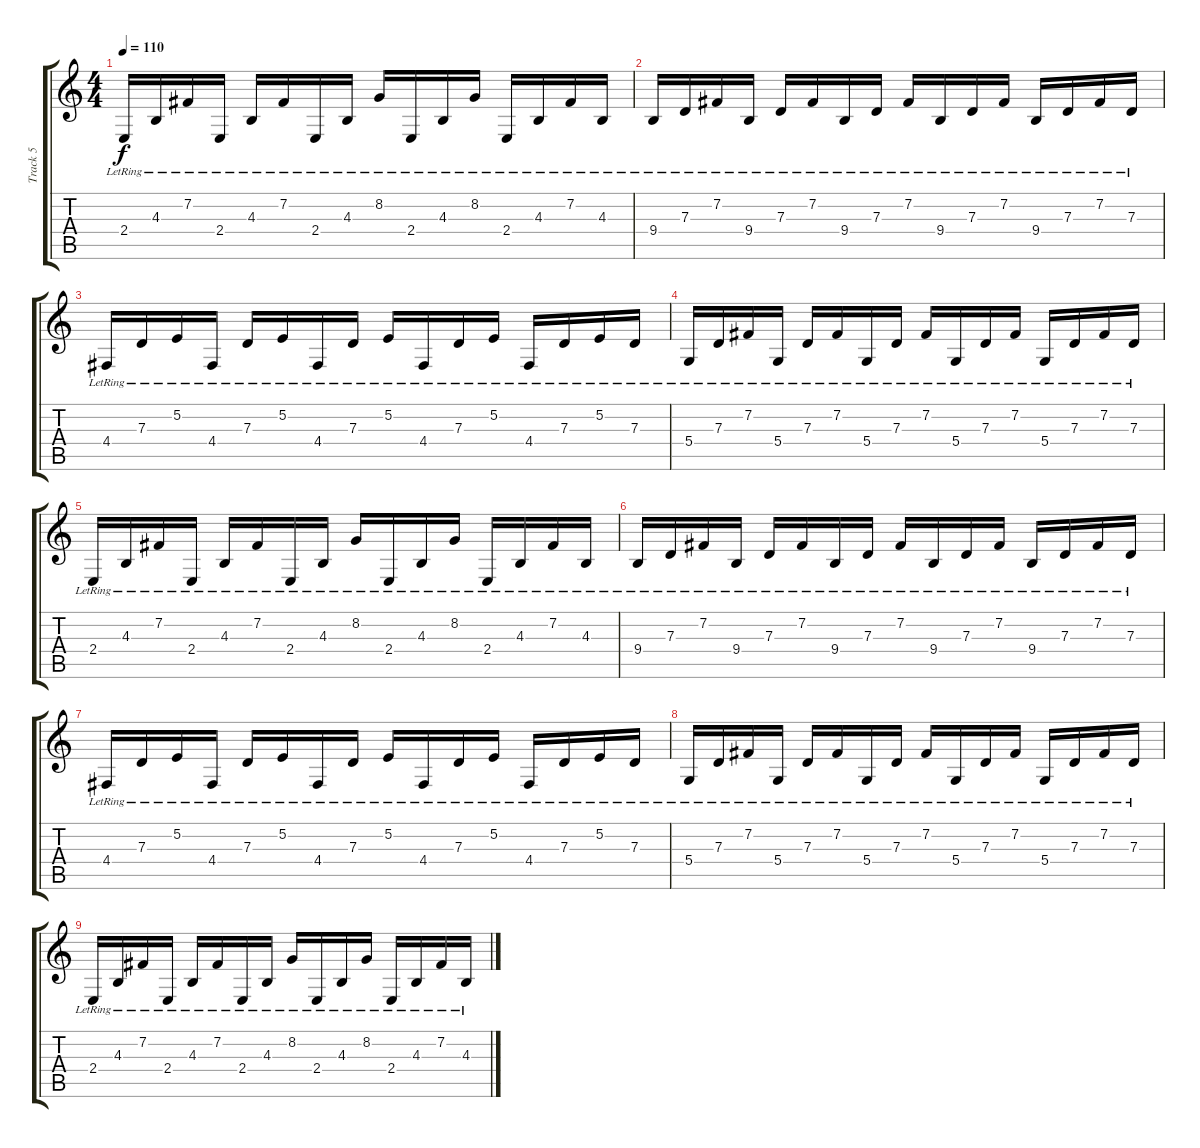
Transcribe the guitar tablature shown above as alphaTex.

\track ("Track 5" "Track 5") {instrument acousticgrandpiano}
\staff {score tabs}
\tuning (E4 B3 G3 D3 A2 E2) {hide}
\ts (4 4)
\tempo 110
\clef g2
\ks c
2.4{lr}.16{dy f} 4.3{lr}.16 7.2{lr}.16 2.4{lr}.16 4.3{lr}.16 7.2{lr}.16 2.4{lr}.16 4.3{lr}.16 8.2{lr}.16 2.4{lr}.16 4.3{lr}.16 8.2{lr}.16 2.4{lr}.16 4.3{lr}.16 7.2{lr}.16 4.3{lr}.16 |
9.4{lr}.16 7.3{lr}.16 7.2{lr}.16 9.4{lr}.16 7.3{lr}.16 7.2{lr}.16 9.4{lr}.16 7.3{lr}.16 7.2{lr}.16 9.4{lr}.16 7.3{lr}.16 7.2{lr}.16 9.4{lr}.16 7.3{lr}.16 7.2{lr}.16 7.3{lr}.16 |
4.4{lr}.16 7.3{lr}.16 5.2{lr}.16 4.4{lr}.16 7.3{lr}.16 5.2{lr}.16 4.4{lr}.16 7.3{lr}.16 5.2{lr}.16 4.4{lr}.16 7.3{lr}.16 5.2{lr}.16 4.4{lr}.16 7.3{lr}.16 5.2{lr}.16 7.3{lr}.16 |
5.4{lr}.16 7.3{lr}.16 7.2{lr}.16 5.4{lr}.16 7.3{lr}.16 7.2{lr}.16 5.4{lr}.16 7.3{lr}.16 7.2{lr}.16 5.4{lr}.16 7.3{lr}.16 7.2{lr}.16 5.4{lr}.16 7.3{lr}.16 7.2{lr}.16 7.3{lr}.16 |
2.4{lr}.16 4.3{lr}.16 7.2{lr}.16 2.4{lr}.16 4.3{lr}.16 7.2{lr}.16 2.4{lr}.16 4.3{lr}.16 8.2{lr}.16 2.4{lr}.16 4.3{lr}.16 8.2{lr}.16 2.4{lr}.16 4.3{lr}.16 7.2{lr}.16 4.3{lr}.16 |
9.4{lr}.16 7.3{lr}.16 7.2{lr}.16 9.4{lr}.16 7.3{lr}.16 7.2{lr}.16 9.4{lr}.16 7.3{lr}.16 7.2{lr}.16 9.4{lr}.16 7.3{lr}.16 7.2{lr}.16 9.4{lr}.16 7.3{lr}.16 7.2{lr}.16 7.3{lr}.16 |
4.4{lr}.16 7.3{lr}.16 5.2{lr}.16 4.4{lr}.16 7.3{lr}.16 5.2{lr}.16 4.4{lr}.16 7.3{lr}.16 5.2{lr}.16 4.4{lr}.16 7.3{lr}.16 5.2{lr}.16 4.4{lr}.16 7.3{lr}.16 5.2{lr}.16 7.3{lr}.16 |
5.4{lr}.16 7.3{lr}.16 7.2{lr}.16 5.4{lr}.16 7.3{lr}.16 7.2{lr}.16 5.4{lr}.16 7.3{lr}.16 7.2{lr}.16 5.4{lr}.16 7.3{lr}.16 7.2{lr}.16 5.4{lr}.16 7.3{lr}.16 7.2{lr}.16 7.3{lr}.16 |
2.4{lr}.16 4.3{lr}.16 7.2{lr}.16 2.4{lr}.16 4.3{lr}.16 7.2{lr}.16 2.4{lr}.16 4.3{lr}.16 8.2{lr}.16 2.4{lr}.16 4.3{lr}.16 8.2{lr}.16 2.4{lr}.16 4.3{lr}.16 7.2{lr}.16 4.3{lr}.16
